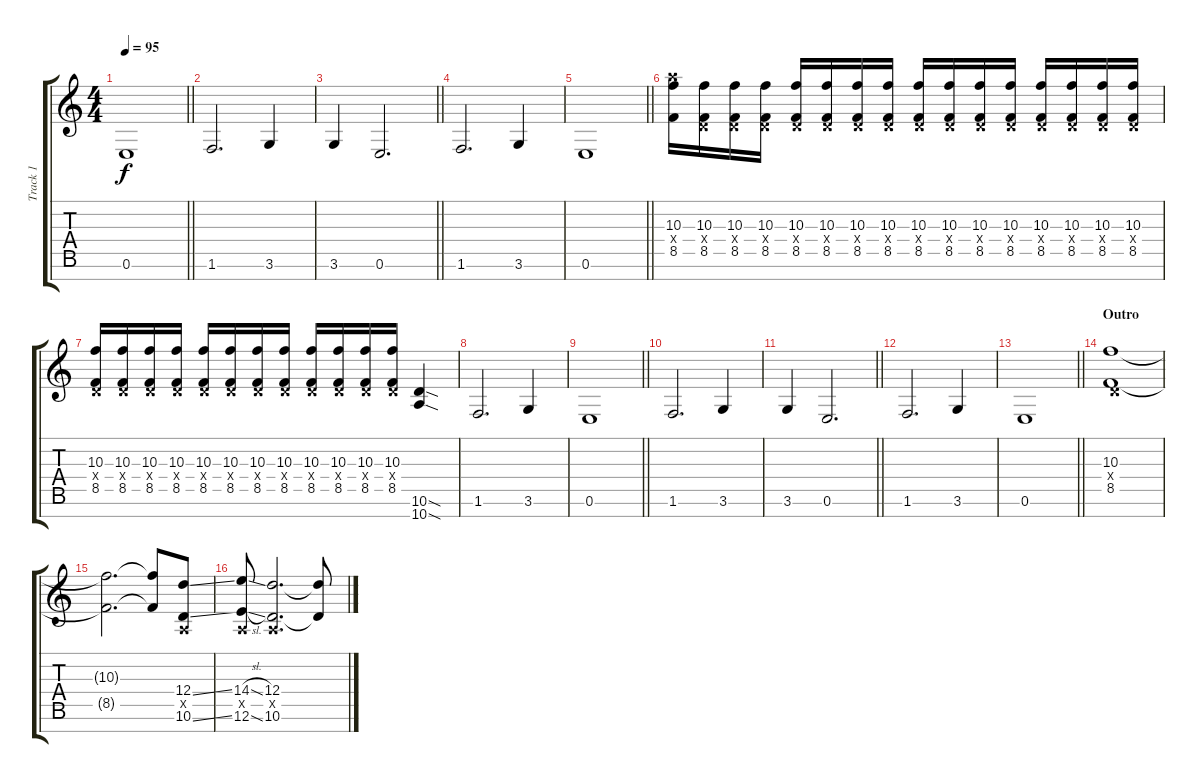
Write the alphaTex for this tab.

\track ("Track 1" "Track 1") {instrument distortionguitar}
\staff {score tabs}
\tuning (E4 B3 G3 D3 A2 E2 B1) {hide}
\ts (4 4)
\tempo 95
\clef g2
\barLineRight lightlight
\ks c
0.6.1{dy f} |
1.6.2{d} 3.6.4 |
\barLineRight lightlight
3.6.4 0.6.2{d} |
1.6.2{d} 3.6.4 |
\barLineRight lightlight
0.6.1 |
(10.3 19.4{x} 8.5).16 (10.3 0.4{x} 8.5).16 (10.3 0.4{x} 8.5).16 (10.3 0.4{x} 8.5).16 (10.3 0.4{x} 8.5).16 (10.3 0.4{x} 8.5).16 (10.3 0.4{x} 8.5).16 (10.3 0.4{x} 8.5).16 (10.3 0.4{x} 8.5).16 (10.3 0.4{x} 8.5).16 (10.3 0.4{x} 8.5).16 (10.3 0.4{x} 8.5).16 (10.3 0.4{x} 8.5).16 (10.3 0.4{x} 8.5).16 (10.3 0.4{x} 8.5).16 (10.3 0.4{x} 8.5).16 |
(10.3 0.4{x} 8.5).16 (10.3 0.4{x} 8.5).16 (10.3 0.4{x} 8.5).16 (10.3 0.4{x} 8.5).16 (10.3 0.4{x} 8.5).16 (10.3 0.4{x} 8.5).16 (10.3 0.4{x} 8.5).16 (10.3 0.4{x} 8.5).16 (10.3 0.4{x} 8.5).16 (10.3 0.4{x} 8.5).16 (10.3 0.4{x} 8.5).16 (10.3 0.4{x} 8.5).16 (10.6{sod} 10.7{sod}).4 |
1.6.2{d} 3.6.4 |
\barLineRight lightlight
0.6.1 |
1.6.2{d} 3.6.4 |
\barLineRight lightlight
3.6.4 0.6.2{d} |
1.6.2{d} 3.6.4 |
\barLineRight lightlight
0.6.1 |
\section ("" "Outro")
(10.3 0.4{x} 8.5).1 |
(10.3{t} 8.5{t}).2{d} (10.3{t} 8.5{t}).8 (12.4{ss} 0.5{x} 10.6{ss}).8 |
(14.4{sl} 0.5{x} 12.6{sl}).8 (12.4 0.5{x} 10.6).2{d} (12.4{t} 10.6{t}).8
